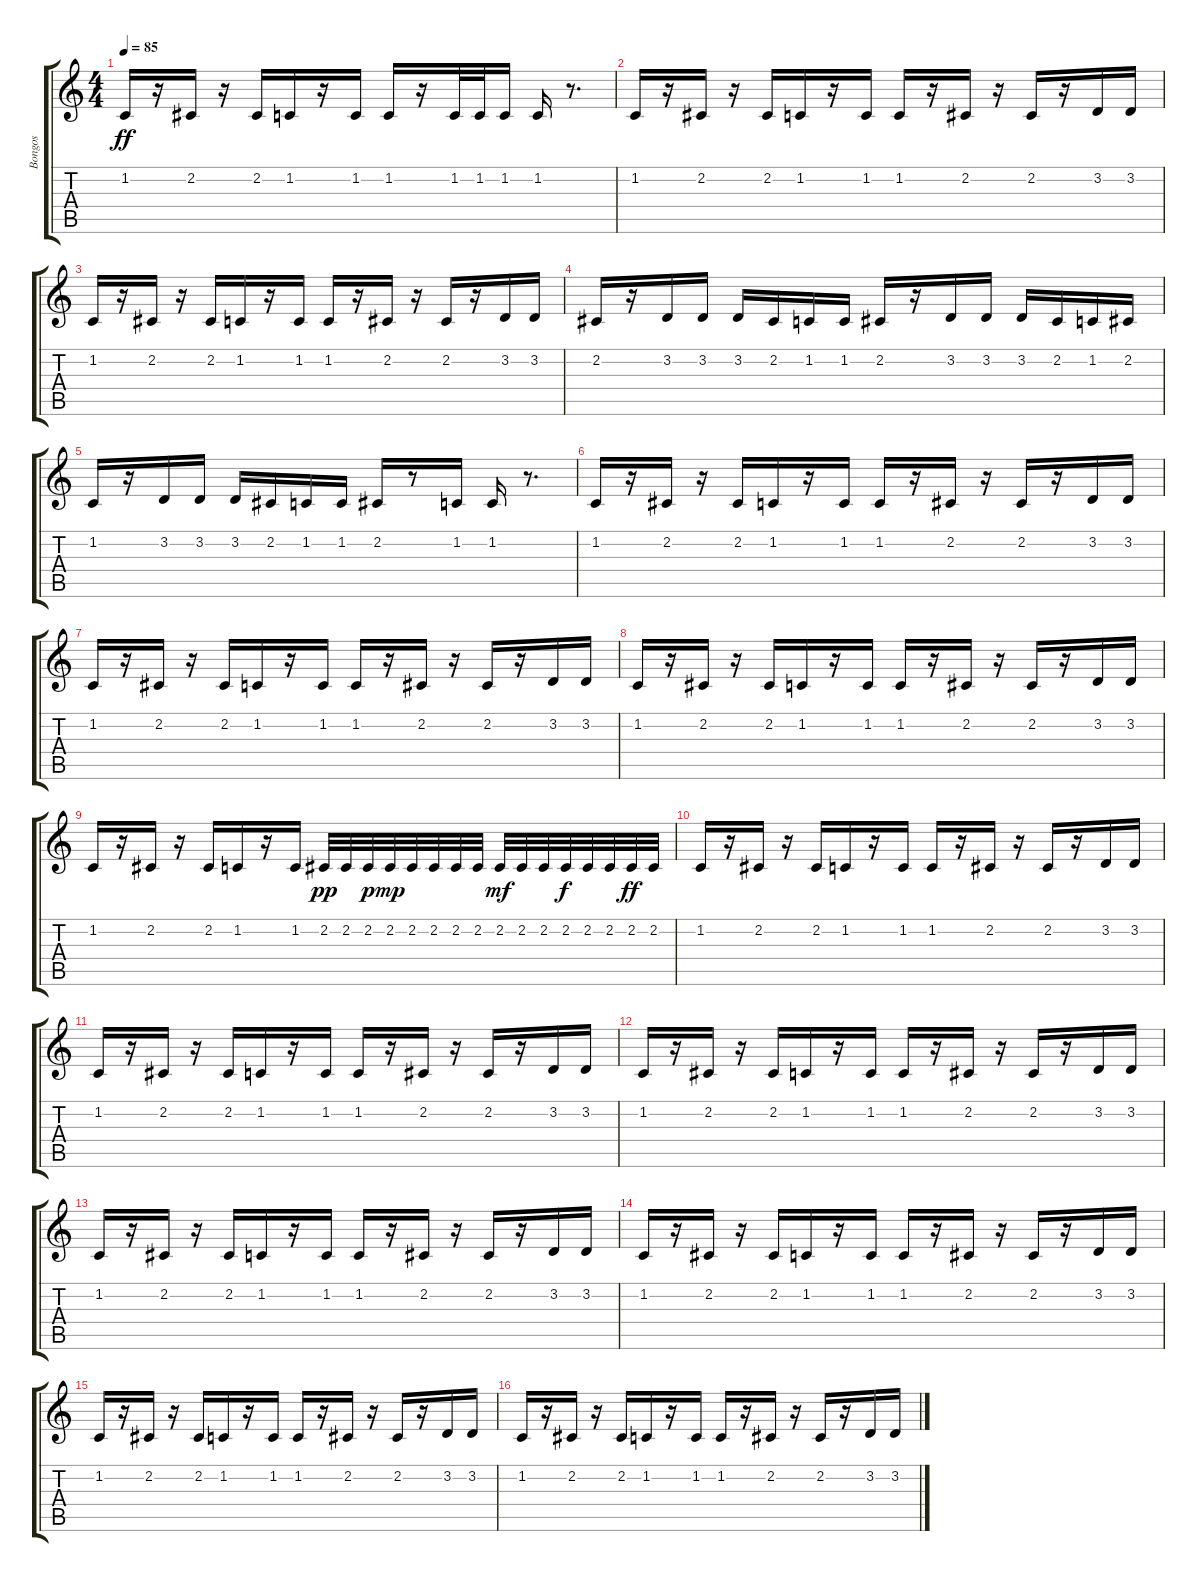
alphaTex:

\track ("Bongos" "Bongos") {instrument taikodrum}
\staff {score tabs}
\tuning (E4 B3 G3 D3 A2 E2) {hide}
\ts (4 4)
\tempo 85
\clef g2
\ks c
1.2.16{dy ff} r.16 2.2.16 r.16 2.2.16 1.2.16 r.16 1.2.16 1.2.16 r.16 1.2.32 1.2.32 1.2.16 1.2.16 r.8{d} |
1.2.16 r.16 2.2.16 r.16 2.2.16 1.2.16 r.16 1.2.16 1.2.16 r.16 2.2.16 r.16 2.2.16 r.16 3.2.16 3.2.16 |
1.2.16 r.16 2.2.16 r.16 2.2.16 1.2.16 r.16 1.2.16 1.2.16 r.16 2.2.16 r.16 2.2.16 r.16 3.2.16 3.2.16 |
2.2.16 r.16 3.2.16 3.2.16 3.2.16 2.2.16 1.2.16 1.2.16 2.2.16 r.16 3.2.16 3.2.16 3.2.16 2.2.16 1.2.16 2.2.16 |
1.2.16 r.16 3.2.16 3.2.16 3.2.16 2.2.16 1.2.16 1.2.16 2.2.16 r.8 1.2.16 1.2.16 r.8{d} |
1.2.16 r.16 2.2.16 r.16 2.2.16 1.2.16 r.16 1.2.16 1.2.16 r.16 2.2.16 r.16 2.2.16 r.16 3.2.16 3.2.16 |
1.2.16 r.16 2.2.16 r.16 2.2.16 1.2.16 r.16 1.2.16 1.2.16 r.16 2.2.16 r.16 2.2.16 r.16 3.2.16 3.2.16 |
1.2.16 r.16 2.2.16 r.16 2.2.16 1.2.16 r.16 1.2.16 1.2.16 r.16 2.2.16 r.16 2.2.16 r.16 3.2.16 3.2.16 |
1.2.16 r.16 2.2.16 r.16 2.2.16 1.2.16 r.16 1.2.16 2.2.32{dy pp} 2.2.32 2.2.32{dy p} 2.2.32{dy mp} 2.2.32 2.2.32 2.2.32 2.2.32 2.2.32{dy mf} 2.2.32 2.2.32 2.2.32{dy f} 2.2.32 2.2.32 2.2.32{dy ff} 2.2.32 |
1.2.16 r.16 2.2.16 r.16 2.2.16 1.2.16 r.16 1.2.16 1.2.16 r.16 2.2.16 r.16 2.2.16 r.16 3.2.16 3.2.16 |
1.2.16 r.16 2.2.16 r.16 2.2.16 1.2.16 r.16 1.2.16 1.2.16 r.16 2.2.16 r.16 2.2.16 r.16 3.2.16 3.2.16 |
1.2.16 r.16 2.2.16 r.16 2.2.16 1.2.16 r.16 1.2.16 1.2.16 r.16 2.2.16 r.16 2.2.16 r.16 3.2.16 3.2.16 |
1.2.16 r.16 2.2.16 r.16 2.2.16 1.2.16 r.16 1.2.16 1.2.16 r.16 2.2.16 r.16 2.2.16 r.16 3.2.16 3.2.16 |
1.2.16 r.16 2.2.16 r.16 2.2.16 1.2.16 r.16 1.2.16 1.2.16 r.16 2.2.16 r.16 2.2.16 r.16 3.2.16 3.2.16 |
1.2.16 r.16 2.2.16 r.16 2.2.16 1.2.16 r.16 1.2.16 1.2.16 r.16 2.2.16 r.16 2.2.16 r.16 3.2.16 3.2.16 |
1.2.16 r.16 2.2.16 r.16 2.2.16 1.2.16 r.16 1.2.16 1.2.16 r.16 2.2.16 r.16 2.2.16 r.16 3.2.16 3.2.16
